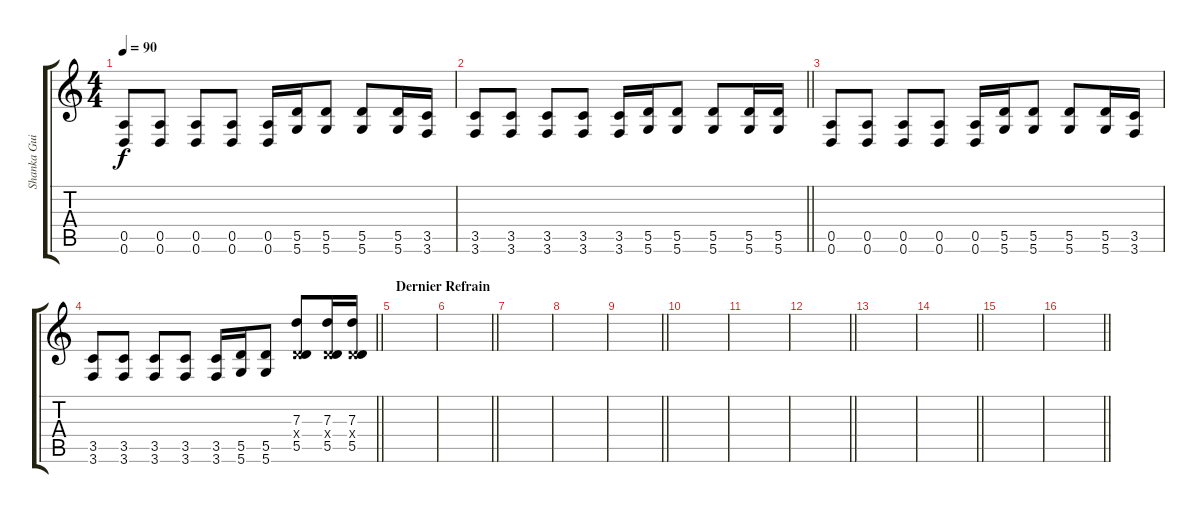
\track ("Shanka Guitar Overdrive" "Shanka Gui") {instrument overdrivenguitar}
\staff {score tabs}
\tuning (E4 B3 G3 D3 A2 D2) {hide}
\ts (4 4)
\tempo 90
\clef g2
\ks c
(0.5 0.6).8{dy f} (0.5 0.6).8 (0.5 0.6).8 (0.5 0.6).8 (0.5 0.6).16 (5.5 5.6).16 (5.5 5.6).8 (5.5 5.6).8 (5.5 5.6).16 (3.5 3.6).16 |
\barLineRight lightlight
(3.5 3.6).8 (3.5 3.6).8 (3.5 3.6).8 (3.5 3.6).8 (3.5 3.6).16 (5.5 5.6).16 (5.5 5.6).8 (5.5 5.6).8 (5.5 5.6).16 (5.5 5.6).16 |
(0.5 0.6).8 (0.5 0.6).8 (0.5 0.6).8 (0.5 0.6).8 (0.5 0.6).16 (5.5 5.6).16 (5.5 5.6).8 (5.5 5.6).8 (5.5 5.6).16 (3.5 3.6).16 |
\barLineRight lightlight
(3.5 3.6).8 (3.5 3.6).8 (3.5 3.6).8 (3.5 3.6).8 (3.5 3.6).16 (5.5 5.6).16 (5.5 5.6).8 (7.3 0.4{x} 5.5).8 (7.3 0.4{x} 5.5).16 (7.3 0.4{x} 5.5).16 |
\section ("" "Dernier Refrain")
|
\barLineRight lightlight
|
|
|
\barLineRight lightlight
|
|
|
\barLineRight lightlight
|
|
\barLineRight lightlight
|
|
\barLineRight lightlight
